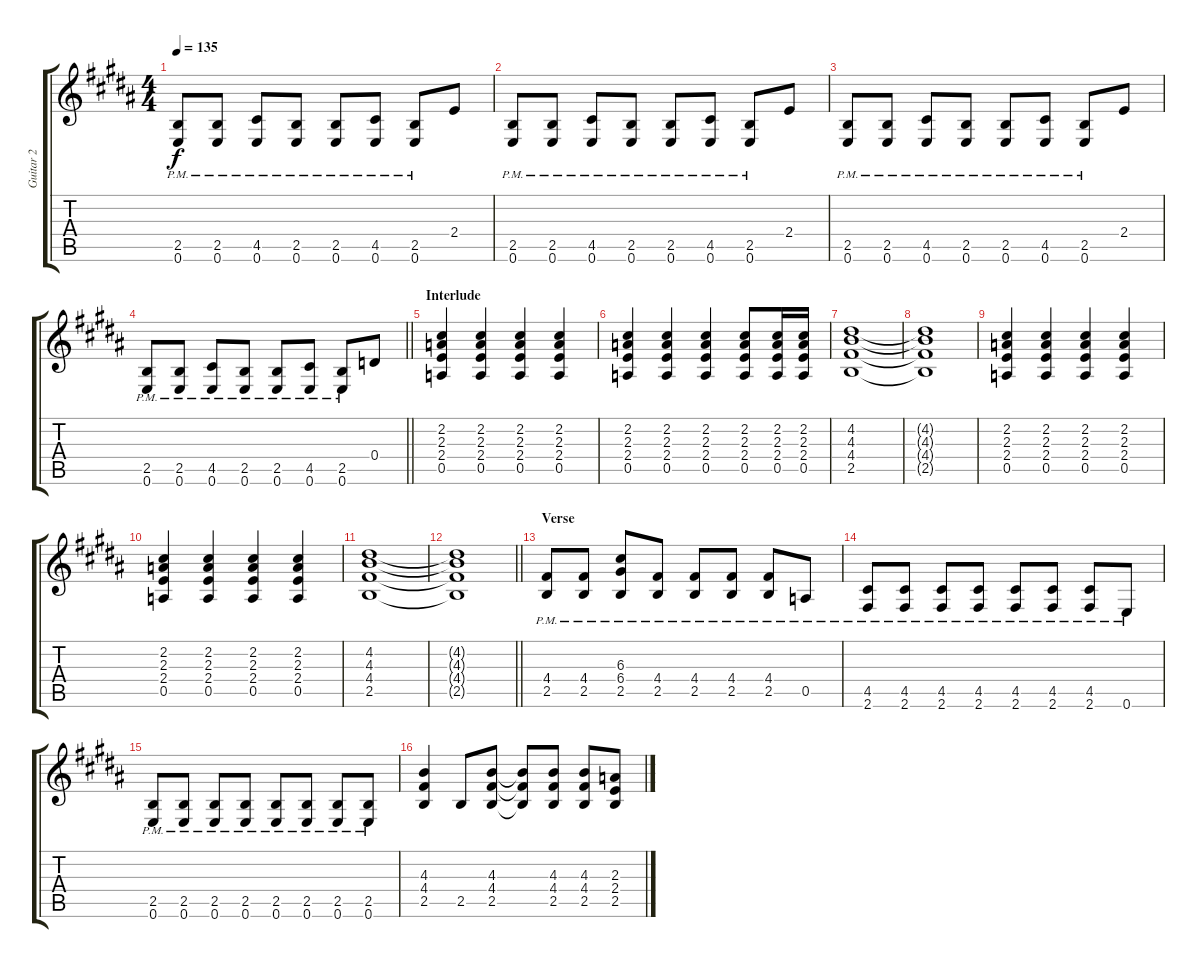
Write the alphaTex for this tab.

\track ("Guitar 2" "Guitar 2") {instrument distortionguitar}
\staff {score tabs}
\tuning (E4 B3 G3 D3 A2 E2) {hide}
\ts (4 4)
\tempo 135
\clef g2
\ks b
(2.5{pm} 0.6{pm}).8{dy f} (2.5{pm} 0.6{pm}).8 (4.5{pm} 0.6{pm}).8 (2.5{pm} 0.6{pm}).8 (2.5{pm} 0.6{pm}).8 (4.5{pm} 0.6{pm}).8 (2.5{pm} 0.6{pm}).8 2.4.8 |
(2.5{pm} 0.6{pm}).8 (2.5{pm} 0.6{pm}).8 (4.5{pm} 0.6{pm}).8 (2.5{pm} 0.6{pm}).8 (2.5{pm} 0.6{pm}).8 (4.5{pm} 0.6{pm}).8 (2.5{pm} 0.6{pm}).8 2.4.8 |
(2.5{pm} 0.6{pm}).8 (2.5{pm} 0.6{pm}).8 (4.5{pm} 0.6{pm}).8 (2.5{pm} 0.6{pm}).8 (2.5{pm} 0.6{pm}).8 (4.5{pm} 0.6{pm}).8 (2.5{pm} 0.6{pm}).8 2.4.8 |
\barLineRight lightlight
(2.5{pm} 0.6{pm}).8 (2.5{pm} 0.6{pm}).8 (4.5{pm} 0.6{pm}).8 (2.5{pm} 0.6{pm}).8 (2.5{pm} 0.6{pm}).8 (4.5{pm} 0.6{pm}).8 (2.5{pm} 0.6{pm}).8 0.4.8 |
\section ("" "Interlude")
(2.2 2.3 2.4 0.5).4 (2.2 2.3 2.4 0.5).4 (2.2 2.3 2.4 0.5).4 (2.2 2.3 2.4 0.5).4 |
(2.2 2.3 2.4 0.5).4 (2.2 2.3 2.4 0.5).4 (2.2 2.3 2.4 0.5).4 (2.2 2.3 2.4 0.5).8 (2.2 2.3 2.4 0.5).16 (2.2 2.3 2.4 0.5).16 |
(4.2 4.3 4.4 2.5).1 |
(4.2{t} 4.3{t} 4.4{t} 2.5{t}).1 |
(2.2 2.3 2.4 0.5).4 (2.2 2.3 2.4 0.5).4 (2.2 2.3 2.4 0.5).4 (2.2 2.3 2.4 0.5).4 |
(2.2 2.3 2.4 0.5).4 (2.2 2.3 2.4 0.5).4 (2.2 2.3 2.4 0.5).4 (2.2 2.3 2.4 0.5).4 |
(4.2 4.3 4.4 2.5).1 |
\barLineRight lightlight
(4.2{t} 4.3{t} 4.4{t} 2.5{t}).1 |
\section ("" "Verse")
(4.4{pm} 2.5{pm}).8 (4.4{pm} 2.5{pm}).8 (6.3{pm} 6.4{pm} 2.5{pm}).8 (4.4{pm} 2.5{pm}).8 (4.4{pm} 2.5{pm}).8 (4.4{pm} 2.5{pm}).8 (4.4{pm} 2.5{pm}).8 0.5{pm}.8 |
(4.5{pm} 2.6{pm}).8 (4.5{pm} 2.6{pm}).8 (4.5{pm} 2.6{pm}).8 (4.5{pm} 2.6{pm}).8 (4.5{pm} 2.6{pm}).8 (4.5{pm} 2.6{pm}).8 (4.5{pm} 2.6{pm}).8 0.6{pm}.8 |
(2.5{pm} 0.6{pm}).8 (2.5{pm} 0.6{pm}).8 (2.5{pm} 0.6{pm}).8 (2.5{pm} 0.6{pm}).8 (2.5{pm} 0.6{pm}).8 (2.5{pm} 0.6{pm}).8 (2.5{pm} 0.6{pm}).8 (2.5{pm} 0.6{pm}).8 |
(4.3 4.4 2.5).4 2.5.8 (4.3 4.4 2.5).8 (4.3{t} 4.4{t} 2.5{t}).8 (4.3 4.4 2.5).8 (4.3 4.4 2.5).8 (2.3 2.4 2.5).8
